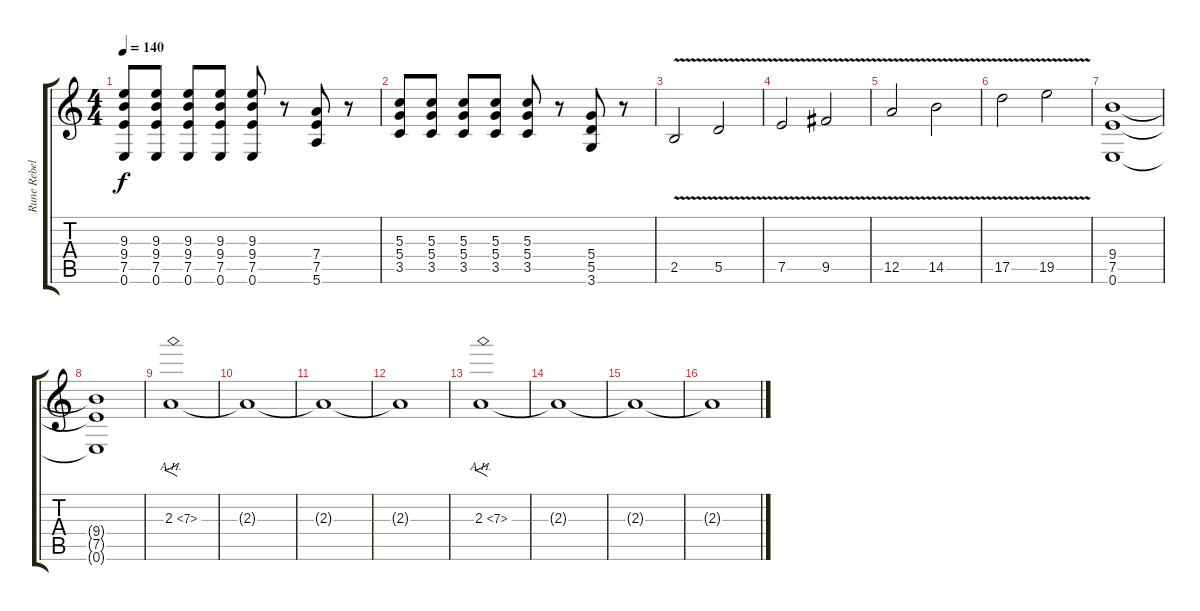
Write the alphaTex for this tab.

\track ("Rune Rebellion" "Rune Rebel") {instrument distortionguitar}
\staff {score tabs}
\tuning (E4 B3 G3 D3 A2 E2) {hide}
\ts (4 4)
\tempo 140
\clef g2
\ks c
(9.3 9.4 7.5 0.6).8{dy f} (9.3 9.4 7.5 0.6).8 (9.3 9.4 7.5 0.6).8 (9.3 9.4 7.5 0.6).8 (9.3 9.4 7.5 0.6).8 r.8 (7.4 7.5 5.6).8 r.8 |
(5.3 5.4 3.5).8 (5.3 5.4 3.5).8 (5.3 5.4 3.5).8 (5.3 5.4 3.5).8 (5.3 5.4 3.5).8 r.8 (5.4 5.5 3.6).8 r.8 |
2.5{v}.2{volume 16} 5.5{v}.2 |
7.5{v}.2 9.5{v}.2 |
12.5{v}.2 14.5{v}.2 |
17.5{v}.2 19.5{v}.2 |
(9.4 7.5 0.6).1 |
(9.4{t} 7.5{t} 0.6{t}).1 |
2.3{ah 5}.1{f} |
2.3{t}.1 |
2.3{t}.1 |
2.3{t}.1 |
2.3{ah 5}.1{f} |
2.3{t}.1 |
2.3{t}.1{volume 8} |
2.3{t}.1
